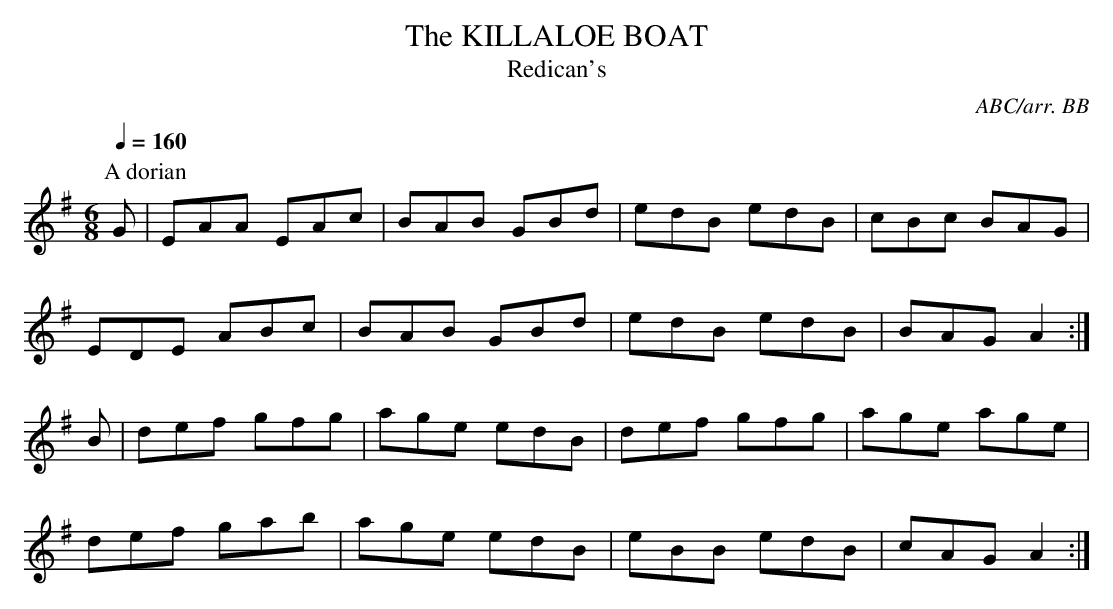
X:1
T:The KILLALOE BOAT
T:Redican's
C:ABC/arr. BB
Q:1/4=160
M:6/8
L:1/8
K:G
P:A dorian
G|EAA EAc|BAB GBd|edB edB|cBc BAG|
EDE ABc|BAB GBd|edB edB|BAG A2 :|
B|def gfg|age edB|def gfg|age age|
def gab|age edB|eBB edB|cAG A2 :|
